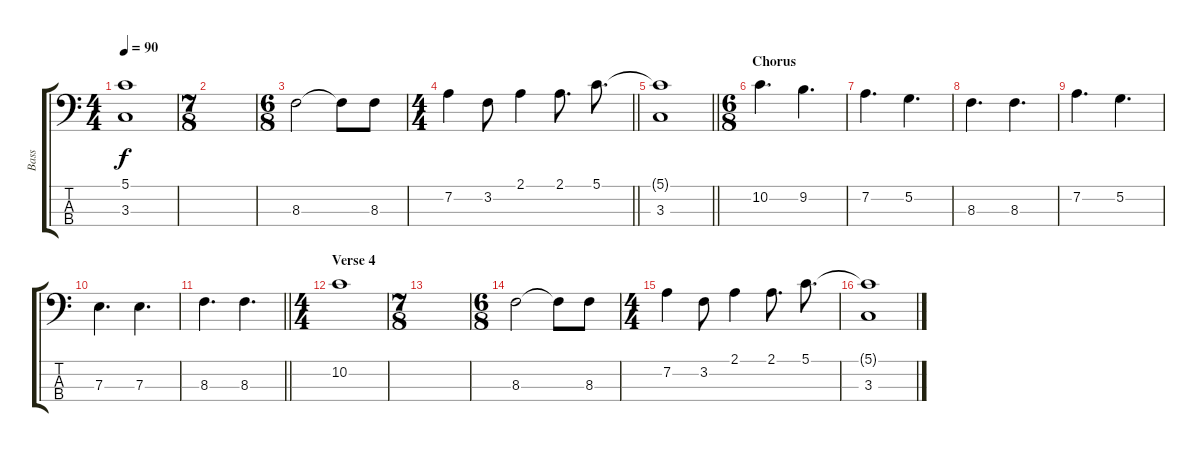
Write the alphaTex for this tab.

\track ("Bass" "Bass") {instrument electricbassfinger}
\staff {score tabs}
\tuning (G2 D2 A1 E1) {hide}
\ts (4 4)
\tempo 90
\clef f4
\ks c
(5.1{t} 3.3).1{dy f} |
\ts (7 8)
|
\ts (6 8)
8.3.2 8.3{t}.8 8.3.8 |
\ts (4 4)
\barLineRight lightlight
7.2.4 3.2.8 2.1.4 2.1.8{d} 5.1.8{d} |
\barLineRight lightlight
(5.1{t} 3.3).1 |
\ts (6 8)
\section ("" "Chorus")
10.2.4{d} 9.2.4{d} |
7.2.4{d} 5.2.4{d} |
8.3.4{d} 8.3.4{d} |
7.2.4{d} 5.2.4{d} |
7.3.4{d} 7.3.4{d} |
\barLineRight lightlight
8.3.4{d} 8.3.4{d} |
\ts (4 4)
\section ("" "Verse 4")
10.2.1 |
\ts (7 8)
|
\ts (6 8)
8.3.2 8.3{t}.8 8.3.8 |
\ts (4 4)
7.2.4 3.2.8 2.1.4 2.1.8{d} 5.1.8{d} |
(5.1{t} 3.3).1
